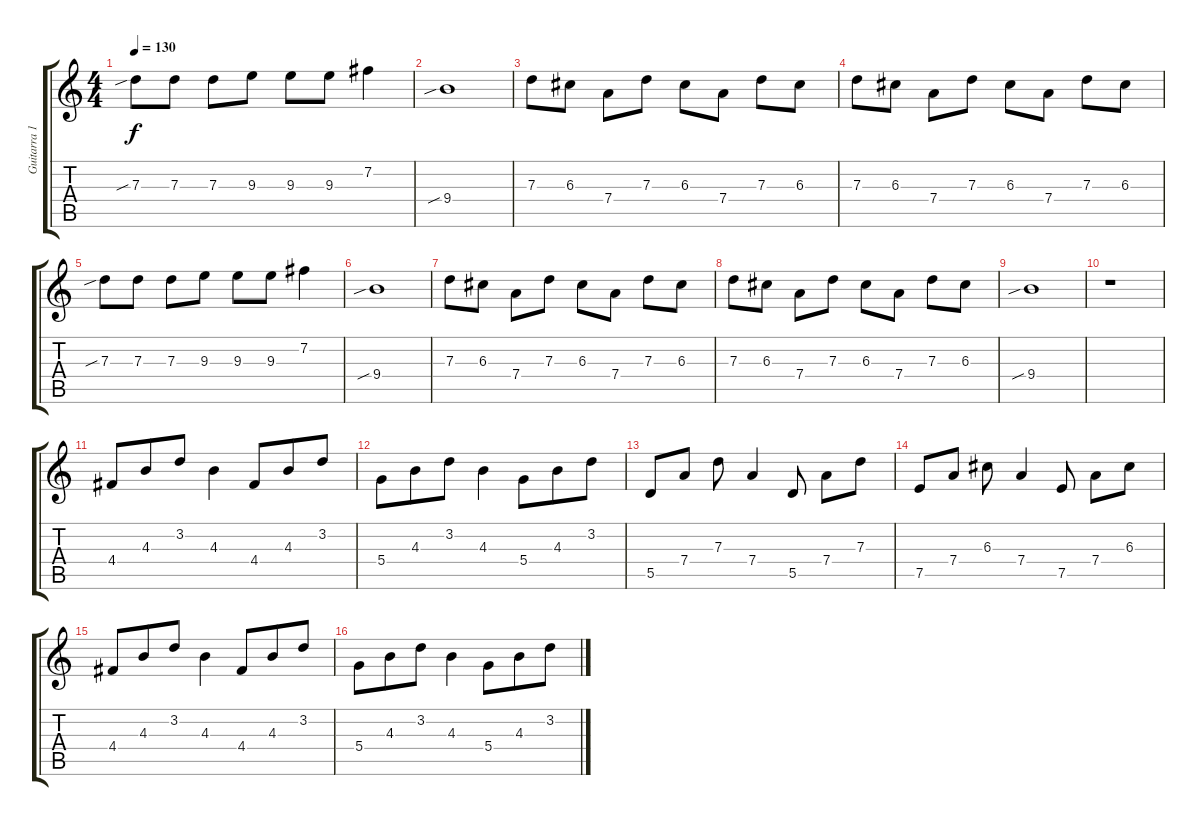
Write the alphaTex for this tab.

\track ("Guitarra 1" "Guitarra 1") {instrument distortionguitar}
\staff {score tabs}
\tuning (E4 B3 G3 D3 A2 E2) {hide}
\ts (4 4)
\tempo 130
\clef g2
\ks c
7.3{sib}.8{dy f instrument distortionguitar} 7.3.8 7.3.8 9.3.8 9.3.8 9.3.8 7.2.4 |
9.4{sib}.1 |
7.3.8 6.3.8 7.4.8 7.3.8 6.3.8 7.4.8 7.3.8 6.3.8 |
7.3.8 6.3.8 7.4.8 7.3.8 6.3.8 7.4.8 7.3.8 6.3.8 |
7.3{sib}.8 7.3.8 7.3.8 9.3.8 9.3.8 9.3.8 7.2.4 |
9.4{sib}.1 |
7.3.8 6.3.8 7.4.8 7.3.8 6.3.8 7.4.8 7.3.8 6.3.8 |
7.3.8 6.3.8 7.4.8 7.3.8 6.3.8 7.4.8 7.3.8 6.3.8 |
9.4{sib}.1 |
r.1 |
4.4.8 4.3.8{beam merge} 3.2.8 4.3.4 4.4.8{beam merge} 4.3.8 3.2.8 |
5.4.8 4.3.8{beam merge} 3.2.8 4.3.4 5.4.8{beam merge} 4.3.8 3.2.8 |
5.5.8 7.4.8 7.3.8 7.4.4 5.5.8 7.4.8 7.3.8 |
7.5.8 7.4.8 6.3.8 7.4.4 7.5.8 7.4.8 6.3.8 |
4.4.8 4.3.8{beam merge} 3.2.8 4.3.4 4.4.8{beam merge} 4.3.8 3.2.8 |
5.4.8 4.3.8{beam merge} 3.2.8 4.3.4 5.4.8{beam merge} 4.3.8 3.2.8
